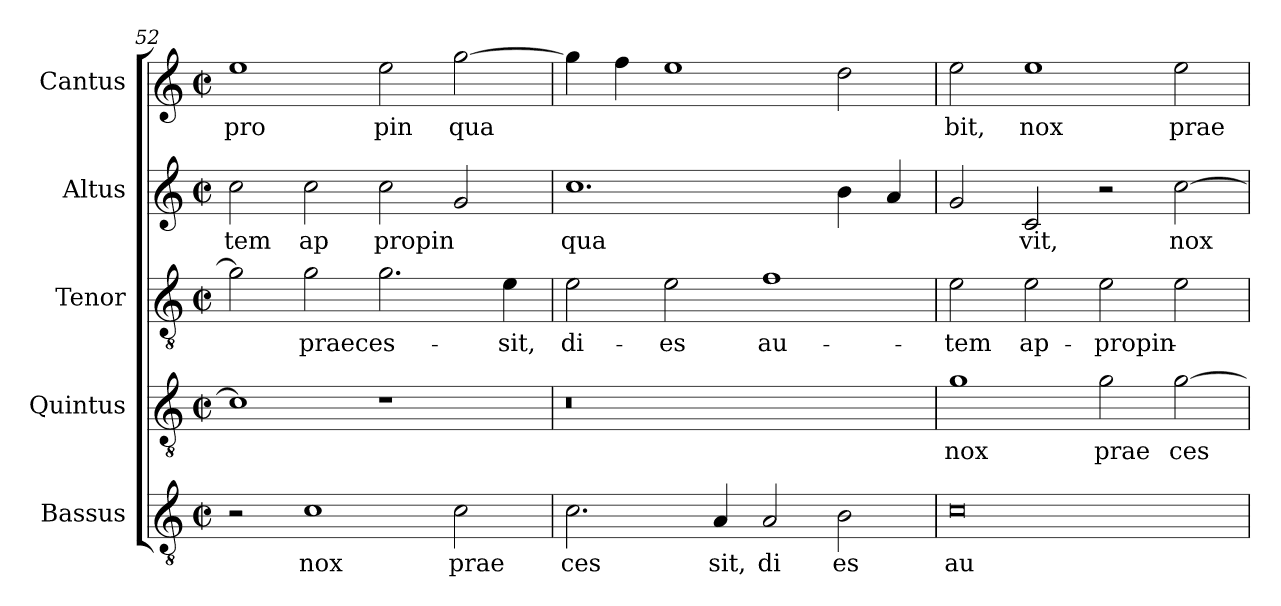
**kern	**text	**kern	**text	**kern	**text	**kern	**text	**kern	**text
*part5	*part5	*part4	*part4	*part3	*part3	*part2	*part2	*part1	*part1
*staff5	*staff5	*staff4	*staff4	*staff3	*staff3	*staff2	*staff2	*staff1	*staff1
*I"Bassus	*	*I"Quintus	*	*I"Tenor	*	*I"Altus	*	*I"Cantus	*
*clefGv2	*	*clefGv2	*	*clefGv2	*	*clefG2	*	*clefG2	*
*M2/2	*	*M2/2	*	*M2/2	*	*M2/2	*	*M2/2	*
*met(c|)	*	*met(c|)	*	*met(c|)	*	*met(c|)	*	*met(c|)	*
=52	=52	=52	=52	=52	=52	=52	=52	=52	=52
!	!	!	!	!	!	!	!LO:LY:b:cj	!	!LO:LY:b:cj
2r	.	1c]	.	2g\]	.	2cc\	tem	1ee	pro
!	!LO:LY:b:cj	!	!	!	!LO:LY:b:cj	!	!LO:LY:b:cj	!	!
1c	nox	.	.	2g\	praeces-	2cc\	ap	.	.
!	!	!	!	!	!	!	!LO:LY:b	!	!LO:LY:b:cj
.	.	1r	.	2.g\	.	2cc\	propin	2ee\	pin
!	!LO:LY:b:cj	!	!	!	!	!	!	!	!LO:LY:b
2c\	prae	.	.	.	.	2g/	.	[>2gg\	qua
!	!	!	!	!	!LO:LY:b:cj	!	!	!	!
.	.	.	.	4e\	-sit,	.	.	.	.
=53	=53	=53	=53	=53	=53	=53	=53	=53	=53
!	!LO:LY:b:cj	!	!	!	!LO:LY:b:cj	!	!LO:LY:b	!	!
2.c\	ces	0r	.	2e\	di-	1.cc	qua	4gg\]	.
.	.	.	.	.	.	.	.	4ff\	.
!	!	!	!	!	!LO:LY:b:cj	!	!	!	!
.	.	.	.	2e\	-es	.	.	1ee	.
!	!LO:LY:b:cj	!	!	!	!	!	!	!	!
4A/	sit,	.	.	.	.	.	.	.	.
!	!LO:LY:b:cj	!	!	!	!LO:LY:b:cj	!	!	!	!
2A/	di	.	.	1f	au-	.	.	.	.
!	!LO:LY:b:cj	!	!	!	!	!	!	!	!
2B\	es	.	.	.	.	4b\	.	2dd\	.
.	.	.	.	.	.	4a/	.	.	.
=54	=54	=54	=54	=54	=54	=54	=54	=54	=54
!	!LO:LY:b:cj	!	!LO:LY:b:cj	!	!LO:LY:b:cj	!	!	!	!LO:LY:b:cj
0c	au	1g	nox	2e\	-tem	2g/	.	2ee\	bit,
!	!	!	!	!	!LO:LY:b:cj	!	!LO:LY:b:cj	!	!LO:LY:b:cj
.	.	.	.	2e\	ap-	2c/	vit,	1ee	nox
!	!	!	!LO:LY:b:cj	!	!LO:LY:b	!	!	!	!
.	.	2g\	prae	2e\	-propin-	2r	.	.	.
!	!	!	!LO:LY:b	!	!	!	!LO:LY:b	!	!LO:LY:b:cj
.	.	[>2g\	ces	2e\	.	[>2cc\	nox	2ee\	prae
=	=	=	=	=	=	=	=	=	=
*-	*-	*-	*-	*-	*-	*-	*-	*-	*-
